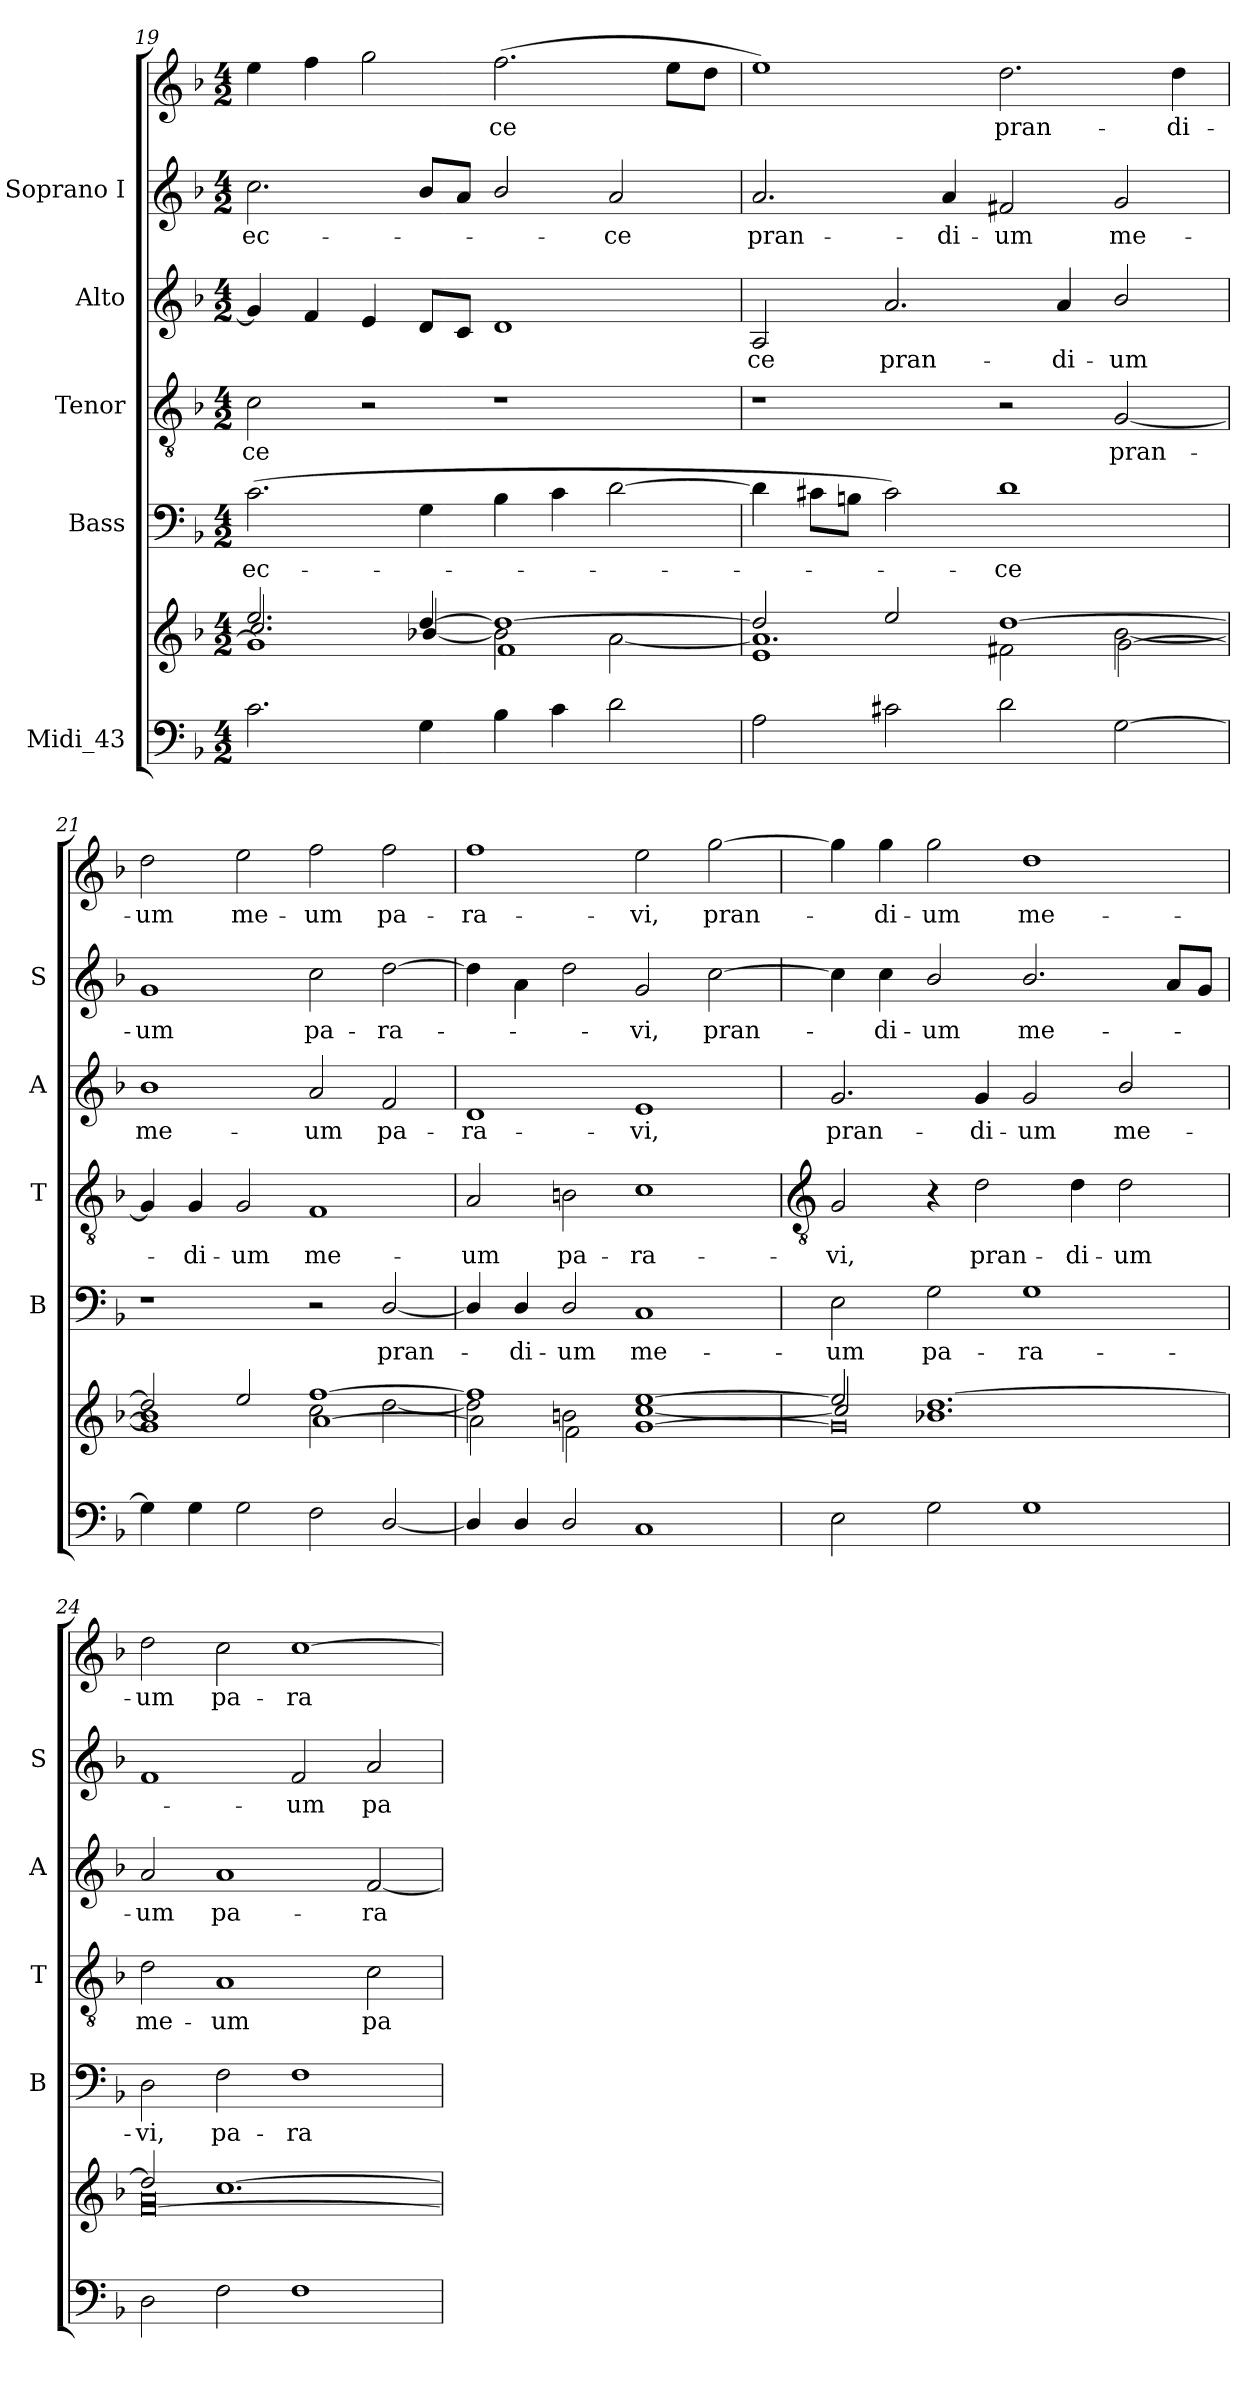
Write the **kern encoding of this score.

**kern	**kern	**kern	**text	**kern	**text	**kern	**text	**kern	**text	**kern	**text
*part5	*part5	*part4	*part4	*part3	*part3	*part2	*part2	*part1	*part1	*part1	*part1
*staff7	*staff6	*staff5	*staff5	*staff4	*staff4	*staff3	*staff3	*staff2	*staff2	*staff1	*staff1
*I"Midi_43	*	*I"Bass	*	*I"Tenor	*	*I"Alto	*	*I"Soprano I	*	*	*
*	*	*I'B	*	*I'T	*	*I'A	*	*I'S	*	*	*
*clefF4	*clefG2	*clefF4	*	*clefGv2	*	*clefG2	*	*clefG2	*	*clefG2	*
*k[b-]	*k[b-]	*k[b-]	*	*k[b-]	*	*k[b-]	*	*k[b-]	*	*k[b-]	*
*F:	*F:	*F:	*	*F:	*	*F:	*	*F:	*	*F:	*
*M4/2	*M4/2	*M4/2	*	*M4/2	*	*M4/2	*	*M4/2	*	*M4/2	*
=19	=19	=19	=19	=19	=19	=19	=19	=19	=19	=19	=19
*	*^	*	*	*	*	*	*	*	*	*	*
*	*	*^	*	*	*	*	*	*	*	*	*	*
!	!	!	!	!	!LO:LY:b	!	!LO:LY:b	!	!	!	!LO:LY:b	!	!
2.c	2.ee/	2.cc/	1g\]	(>2.c	ec-	2c	ce	4g]	.	2.cc	ec-	4ee	.
.	.	.	.	.	.	.	.	4f	.	.	.	4ff	.
.	.	.	.	.	.	2r	.	4e	.	.	.	2gg	.
4G	[4dd/	[4b-X/	.	4G	.	.	.	8dL	.	8b-L	.	.	.
.	.	.	.	.	.	.	.	8cJ	.	8aJ	.	.	.
!	!	!	!	!	!	!	!	!	!	!	!	!	!LO:LY:b
4B-	1dd/_	2b-\]	1f\	4B-	.	1r	.	1d	.	2b-/	.	(>2.ff	ce
4c	.	.	.	4c	.	.	.	.	.	.	.	.	.
!	!	!	!	!	!	!	!	!	!	!	!LO:LY:b	!	!
2d	.	[2a\	.	[2d	.	.	.	.	.	2a	ce	.	.
.	.	.	.	.	.	.	.	.	.	.	.	8eeL	.
.	.	.	.	.	.	.	.	.	.	.	.	8ddJ	.
=20	=20	=20	=20	=20	=20	=20	=20	=20	=20	=20	=20	=20	=20
!	!	!	!	!	!	!	!	!	!LO:LY:b	!	!LO:LY:b	!	!
2A	2dd/]	1.a\]	1e\	4d]	.	1r	.	2A	ce	2.a	-pran-	1ee)	.
.	.	.	.	8c#XL	.	.	.	.	.	.	.	.	.
.	.	.	.	8BnJ	.	.	.	.	.	.	.	.	.
!	!	!	!	!	!	!	!	!	!LO:LY:b	!	!	!	!
2c#X	2ee/	.	.	2c#)	.	.	.	2.a	pran-	.	.	.	.
!	!	!	!	!	!	!	!	!	!	!	!LO:LY:b	!	!
.	.	.	.	.	.	.	.	.	.	4a	-di-	.	.
!	!	!	!	!	!LO:LY:b	!	!	!	!	!	!LO:LY:b	!	!LO:LY:b
2d	[1dd/	.	2f#X\	1d	ce	2r	.	.	.	2f#X	-um	2.dd	pran-
!	!	!	!	!	!	!	!	!	!LO:LY:b	!	!	!	!
.	.	.	.	.	.	.	.	4a	-di-	.	.	.	.
!	!	!	!	!	!	!	!LO:LY:b	!	!LO:LY:b	!	!LO:LY:b	!	!
[2G	.	[2b-\	[2g\	.	.	[2G	pran-	2b-/	-um	2g	me-	.	.
!	!	!	!	!	!	!	!	!	!	!	!	!	!LO:LY:b
.	.	.	.	.	.	.	.	.	.	.	.	4dd	-di-
=21	=21	=21	=21	=21	=21	=21	=21	=21	=21	=21	=21	=21	=21
!	!	!	!	!	!	!	!	!	!LO:LY:b	!	!LO:LY:b	!	!LO:LY:b
4G]	2dd/]	1b-\]	1g\]	1r	.	4G]	.	1b-	me-	1g	-um	2dd	-um
!	!	!	!	!	!	!	!LO:LY:b	!	!	!	!	!	!
4G	.	.	.	.	.	4G	di-	.	.	.	.	.	.
!	!	!	!	!	!	!	!LO:LY:b	!	!	!	!	!	!LO:LY:b
2G	2ee/	.	.	.	.	2G	-um	.	.	.	.	2ee	me-
!	!	!	!	!	!	!	!LO:LY:b	!	!LO:LY:b	!	!LO:LY:b	!	!LO:LY:b
2F	[1ff/	2cc\	[1a\	2r	.	1F	me-	2a	-um	2cc	pa-	2ff	-um
!	!	!	!	!	!LO:LY:b	!	!	!	!LO:LY:b	!	!LO:LY:b	!	!LO:LY:b
[2D/	.	[2dd\	.	[2D/	pran-	.	.	2f	pa-	[2dd	-ra-	2ff	pa-
=22	=22	=22	=22	=22	=22	=22	=22	=22	=22	=22	=22	=22	=22
!	!	!	!	!	!	!	!LO:LY:b	!	!LO:LY:b	!	!	!	!LO:LY:b
4D/]	1ff/]	2dd\]	2a\]	4D/]	.	2A	-um	1d	-ra-	4dd]	.	1ff	ra-
!	!	!	!	!	!LO:LY:b	!	!	!	!	!	!	!	!
4D/	.	.	.	4D/	di-	.	.	.	.	4a\	.	.	.
!	!	!	!	!	!LO:LY:b	!	!LO:LY:b	!	!	!	!	!	!
2D/	.	2bn\	2f\	2D/	-um	2Bn	pa-	.	.	2dd	.	.	.
!	!	!	!	!	!LO:LY:b	!	!LO:LY:b	!	!LO:LY:b	!	!LO:LY:b	!	!LO:LY:b
1C	[1ee\	[1cc\	[1g\	1C	me-	1c	-ra-	1e	-vi,	2g	vi,	2ee	-vi,
!	!	!	!	!	!	!	!	!	!	!	!LO:LY:b	!	!LO:LY:b
.	.	.	.	.	.	.	.	.	.	[2cc	pran-	[2gg	pran-
!!LO:LB:g=z
=23	=23	=23	=23	=23	=23	=23	=23	=23	=23	=23	=23	=23	=23
*	*	*	*	*	*	*clefGv2	*	*	*	*	*	*	*
!	!	!	!	!	!LO:LY:b	!	!LO:LY:b	!	!LO:LY:b	!	!	!	!
2E	2ee/]	2cc/]	0g\]	2E	-um	2G	-vi,	2.g	pran-	4cc]	.	4gg]	.
!	!	!	!	!	!	!	!	!	!	!	!LO:LY:b	!	!LO:LY:b
.	.	.	.	.	.	.	.	.	.	4cc	-di-	4gg	di-
!	!	!	!	!	!LO:LY:b	!	!	!	!	!	!LO:LY:b	!	!LO:LY:b
2G	[1.dd/	1.b-X/	.	2G	pa-	4r	.	.	.	2b-/	-um	2gg	-um
!	!	!	!	!	!	!	!LO:LY:b	!	!LO:LY:b	!	!	!	!
.	.	.	.	.	.	2d	pran-	4g	-di-	.	.	.	.
!	!	!	!	!	!LO:LY:b	!	!	!	!LO:LY:b	!	!LO:LY:b	!	!LO:LY:b
1G	.	.	.	1G	-ra-	.	.	2g	-um	2.b-/	me-	1dd	me-
!	!	!	!	!	!	!	!LO:LY:b	!	!	!	!	!	!
.	.	.	.	.	.	4d	-di-	.	.	.	.	.	.
!	!	!	!	!	!	!	!LO:LY:b	!	!LO:LY:b	!	!	!	!
.	.	.	.	.	.	2d	-um	2b-/	me-	.	.	.	.
.	.	.	.	.	.	.	.	.	.	8aL	.	.	.
.	.	.	.	.	.	.	.	.	.	8gJ	.	.	.
=24	=24	=24	=24	=24	=24	=24	=24	=24	=24	=24	=24	=24	=24
!	!	!	!	!	!LO:LY:b	!	!LO:LY:b	!	!LO:LY:b	!	!	!	!LO:LY:b
2D	2dd/]	0a\	[0f\	2D	-vi,	2d	me-	2a	-um	1f	.	2dd	um
!	!	!	!	!	!LO:LY:b	!	!LO:LY:b	!	!LO:LY:b	!	!	!	!LO:LY:b
2F	[1.cc/	.	.	2F	pa-	1A	-um	1a	pa-	.	.	2cc	pa-
!	!	!	!	!	!LO:LY:b	!	!	!	!	!	!LO:LY:b	!	!LO:LY:b
1F	.	.	.	1F	-ra-	.	.	.	.	2f	um	[1cc	-ra-
!	!	!	!	!	!	!	!LO:LY:b	!	!LO:LY:b	!	!LO:LY:b	!	!
.	.	.	.	.	.	2c	pa-	[2f	-ra-	2a	pa-	.	.
*	*v	*v	*v	*	*	*	*	*	*	*	*	*	*
=	=	=	=	=	=	=	=	=	=	=	=
*-	*-	*-	*-	*-	*-	*-	*-	*-	*-	*-	*-
